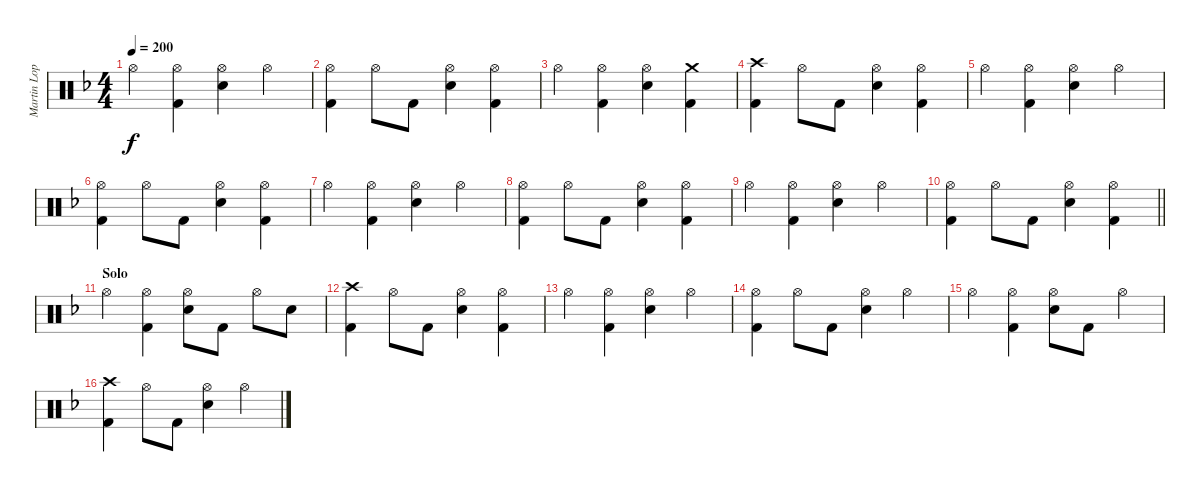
\track ("Martin Lopez" "Martin Lop") {instrument percussion}
\staff {score}
\articulation defaults
\ts (4 4)
\tempo 200
\clef neutral
\ks f "Hi-Hat (open)".4{dy f}
("Hi-Hat (open)" "Kick (hit) 2").4 ("Hi-Hat (open)" "Electric Snare (hit)").4 "Hi-Hat (open)".4 |
("Hi-Hat (open)" "Kick (hit) 2").4 "Hi-Hat (open)".8 "Kick (hit) 2".8 ("Hi-Hat (open)" "Electric Snare (hit)").4 ("Hi-Hat (open)" "Kick (hit) 2").4 |
"Hi-Hat (open)".4 ("Hi-Hat (open)" "Kick (hit) 2").4 ("Hi-Hat (open)" "Electric Snare (hit)").4 ("Crash medium (hit)" "Kick (hit) 2").4 |
("Crash high (hit)" "Kick (hit) 2").4 "Hi-Hat (open)".8 "Kick (hit) 2".8 ("Hi-Hat (open)" "Electric Snare (hit)").4 ("Hi-Hat (open)" "Kick (hit) 2").4 |
"Hi-Hat (open)".4 ("Hi-Hat (open)" "Kick (hit) 2").4 ("Hi-Hat (open)" "Electric Snare (hit)").4 "Hi-Hat (open)".4 |
("Hi-Hat (open)" "Kick (hit) 2").4 "Hi-Hat (open)".8 "Kick (hit) 2".8 ("Hi-Hat (open)" "Electric Snare (hit)").4 ("Hi-Hat (open)" "Kick (hit) 2").4 |
"Hi-Hat (open)".4 ("Hi-Hat (open)" "Kick (hit) 2").4 ("Hi-Hat (open)" "Electric Snare (hit)").4 "Hi-Hat (open)".4 |
("Hi-Hat (open)" "Kick (hit) 2").4 "Hi-Hat (open)".8 "Kick (hit) 2".8 ("Hi-Hat (open)" "Electric Snare (hit)").4 ("Hi-Hat (open)" "Kick (hit) 2").4 |
"Hi-Hat (open)".4 ("Hi-Hat (open)" "Kick (hit) 2").4 ("Hi-Hat (open)" "Electric Snare (hit)").4 "Hi-Hat (open)".4 |
\barLineRight lightlight
("Hi-Hat (open)" "Kick (hit) 2").4 "Hi-Hat (open)".8 "Kick (hit) 2".8 ("Hi-Hat (open)" "Electric Snare (hit)").4 ("Hi-Hat (open)" "Kick (hit) 2").4 |
\section ("" "Solo")
"Hi-Hat (open)".4 ("Hi-Hat (open)" "Kick (hit) 2").4 ("Hi-Hat (open)" "Electric Snare (hit)").8 "Kick (hit) 2".8 "Hi-Hat (open)".8 "Electric Snare (hit)".8 |
("Crash high (hit)" "Kick (hit) 2").4 "Hi-Hat (open)".8 "Kick (hit) 2".8 ("Hi-Hat (open)" "Electric Snare (hit)").4 ("Hi-Hat (open)" "Kick (hit) 2").4 |
"Hi-Hat (open)".4 ("Hi-Hat (open)" "Kick (hit) 2").4 ("Hi-Hat (open)" "Electric Snare (hit)").4 "Hi-Hat (open)".4 |
("Hi-Hat (open)" "Kick (hit) 2").4 "Hi-Hat (open)".8 "Kick (hit) 2".8 ("Hi-Hat (open)" "Electric Snare (hit)").4 "Hi-Hat (open)".4 |
"Hi-Hat (open)".4 ("Hi-Hat (open)" "Kick (hit) 2").4 ("Hi-Hat (open)" "Electric Snare (hit)").8 "Kick (hit) 2".8 "Hi-Hat (open)".4 |
("Crash high (hit)" "Kick (hit) 2").4 "Hi-Hat (open)".8 "Kick (hit) 2".8 ("Hi-Hat (open)" "Electric Snare (hit)").4 "Hi-Hat (open)".4
